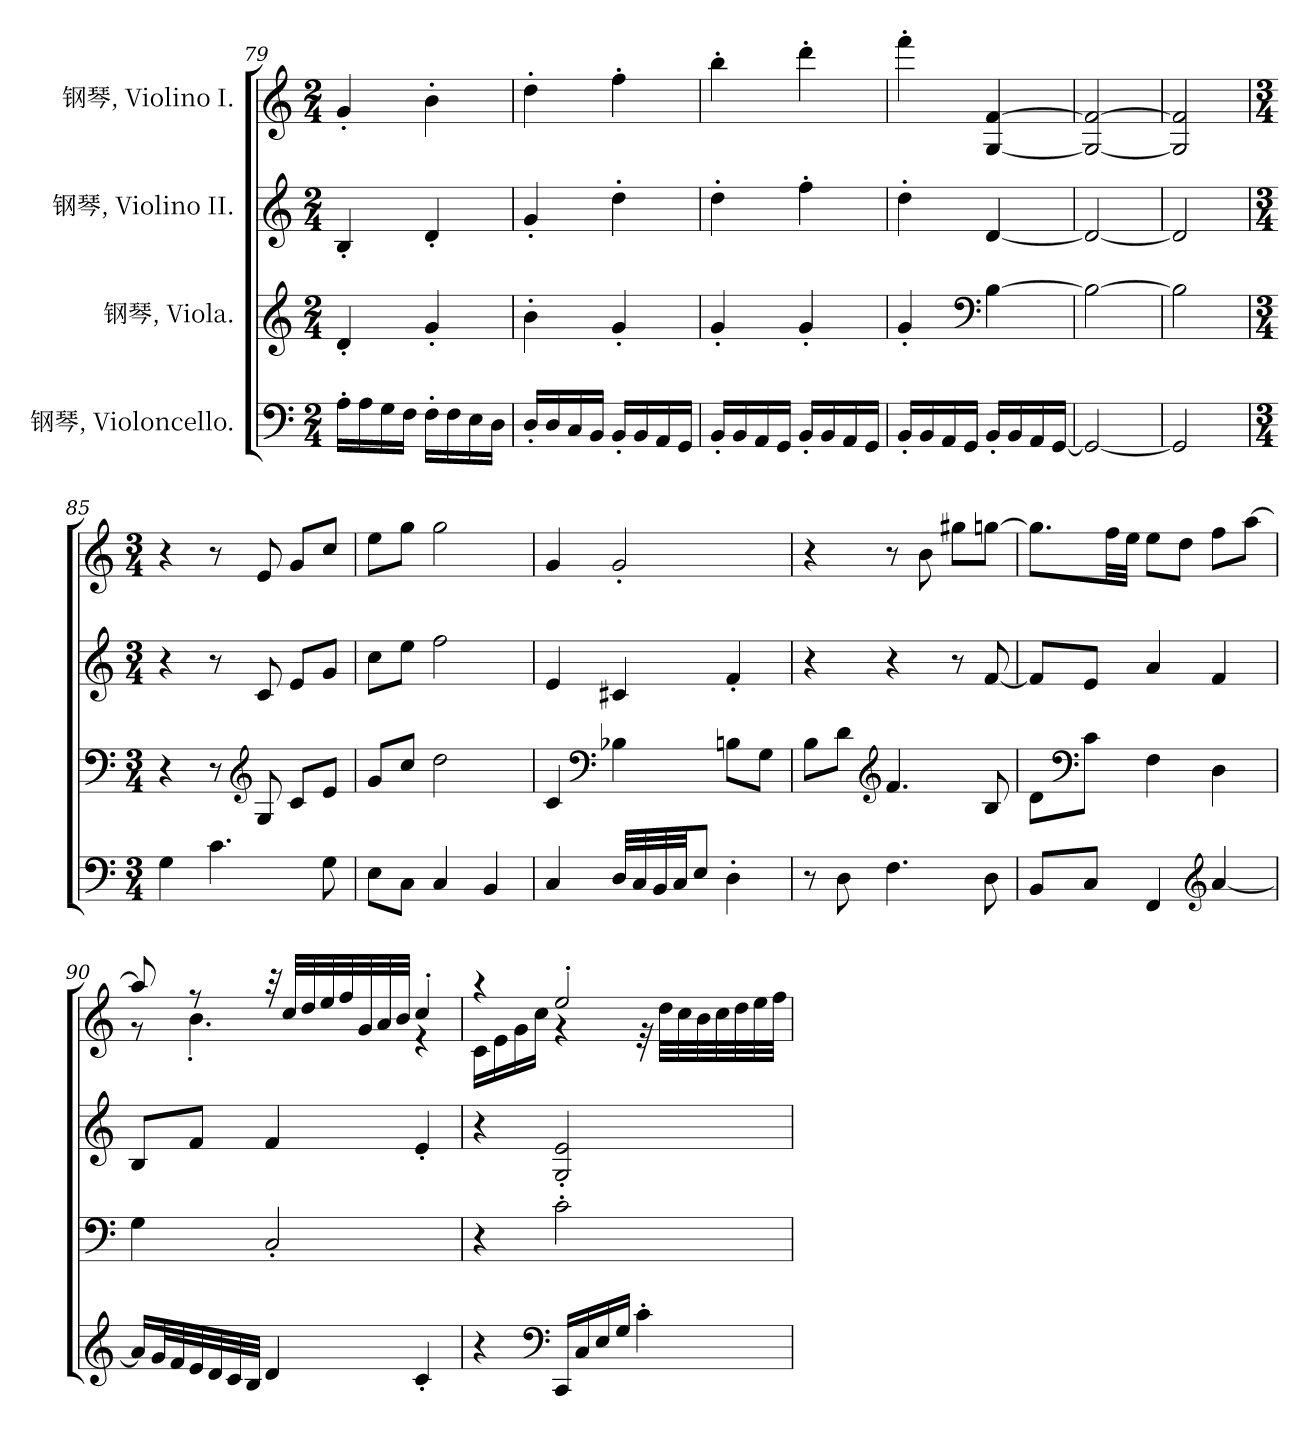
**kern	**kern	**kern	**kern
*part4	*part3	*part2	*part1
*staff4	*staff3	*staff2	*staff1
*I"钢琴, Violoncello.	*I"钢琴, Viola.	*I"钢琴, Violino II.	*I"钢琴, Violino I.
*clefF4	*clefG2	*clefG2	*clefG2
*k[]	*k[]	*k[]	*k[]
*M2/4	*M2/4	*M2/4	*M2/4
=79	=79	=79	=79
16A'\LL	4d'/	4B'/	4g'/
16A\	.	.	.
16G\	.	.	.
16F\JJ	.	.	.
16F'\LL	4g'/	4d'/	4b'\
16F\	.	.	.
16E\	.	.	.
16D\JJ	.	.	.
=80	=80	=80	=80
16D'/LL	4b'\	4g'/	4dd'\
16D/	.	.	.
16C/	.	.	.
16BB/JJ	.	.	.
16BB'/LL	4g'/	4dd'\	4ff'\
16BB/	.	.	.
16AA/	.	.	.
16GG/JJ	.	.	.
=81	=81	=81	=81
16BB'/LL	4g'/	4dd'\	4bb'\
16BB/	.	.	.
16AA/	.	.	.
16GG/JJ	.	.	.
16BB'/LL	4g'/	4ff'\	4ddd'\
16BB/	.	.	.
16AA/	.	.	.
16GG/JJ	.	.	.
=82	=82	=82	=82
16BB'/LL	4g'/	4dd'\	4fff'\
16BB/	.	.	.
16AA/	.	.	.
16GG/JJ	.	.	.
*	*clefF4	*	*
16BB'/LL	[4B\	[4d/	[4G/ [4f/
16BB/	.	.	.
16AA/	.	.	.
[16GG/JJ	.	.	.
!!LO:LB:g=z
=83	=83	=83	=83
2GG/_	2B\_	2d/_	2G/_ 2f/_
=84	=84	=84	=84
2GG/]	2B\]	2d/]	2G/] 2f/]
=85	=85	=85	=85
*M3/4	*M3/4	*M3/4	*M3/4
*	*	*	*MM48
4G\	4r	4r	4r
4.c\	8r	8r	8r
*	*clefG2	*	*
.	8G/	8c/	8e/
.	8c/L	8e/L	8g/L
8G\	8e/J	8g/J	8cc/J
=86	=86	=86	=86
8E\L	8g/L	8cc\L	8ee\L
8C\J	8cc/J	8ee\J	8gg\J
4C/	2dd\	2ff\	2gg\
4BB/	.	.	.
=87	=87	=87	=87
4C/	4c/	4e/	4g/
*	*clefF4	*	*
32D/LLL	4B-X\	4c#X/	2g'/
32C/	.	.	.
32BB/	.	.	.
32C/JJ	.	.	.
8E/J	.	.	.
4D'\	8Bn\L	4f'/	.
.	8G\J	.	.
=88	=88	=88	=88
8r	8B\L	4r	4r
8D\	8d\J	.	.
*	*clefG2	*	*
4.F\	4.f/	4r	8r
.	.	.	8b\
.	.	8r	8gg#X\L
8D\	8B/	[8f/	[8ggn\J
!!LO:LB:g=z
=89	=89	=89	=89
8BB/L	8d\L	8f/L]	8.gg\L]
*	*clefF4	*	*
8C/J	8c\J	8e/J	.
.	.	.	32ff\LL
.	.	.	32ee\JJJ
4FF/	4F\	4a/	8ee\L
.	.	.	8dd\J
*clefG2	*	*	*
[4a/	4D\	4f/	8ff\L
.	.	.	[8aa\J
=90	=90	=90	=90
*	*	*	*^
16a/LL]	4G\	8B/L	8aa/]	8r
32g/L	.	.	.	.
32f/	.	.	.	.
32e/	.	8f/J	8r	4.b'\
32d/	.	.	.	.
32c/	.	.	.	.
32B/JJJ	.	.	.	.
4d/	2C'/	4f/	32r	.
.	.	.	32cc/LLL	.
.	.	.	32dd/	.
.	.	.	32ee/	.
.	.	.	32ff/	.
.	.	.	32g/	.
.	.	.	32a/	.
.	.	.	32b/JJJ	.
4c'/	.	4e'/	4cc'/	4r
=91	=91	=91	=91	=91
4r	4r	4r	4r	16c\LL
.	.	.	.	16e\
.	.	.	.	16g\
.	.	.	.	16cc\JJ
*clefF4	*	*	*	*
16CC/LL	2c'\	2G/' 2e/'	2ee'/	4r
16C/	.	.	.	.
16E/	.	.	.	.
16G/JJ	.	.	.	.
4c'\	.	.	.	32r
.	.	.	.	32dd\LLL
.	.	.	.	32cc\
.	.	.	.	32b\
.	.	.	.	32cc\
.	.	.	.	32dd\
.	.	.	.	32ee\
.	.	.	.	32ff\JJJ
*	*	*	*v	*v
=	=	=	=
*-	*-	*-	*-
